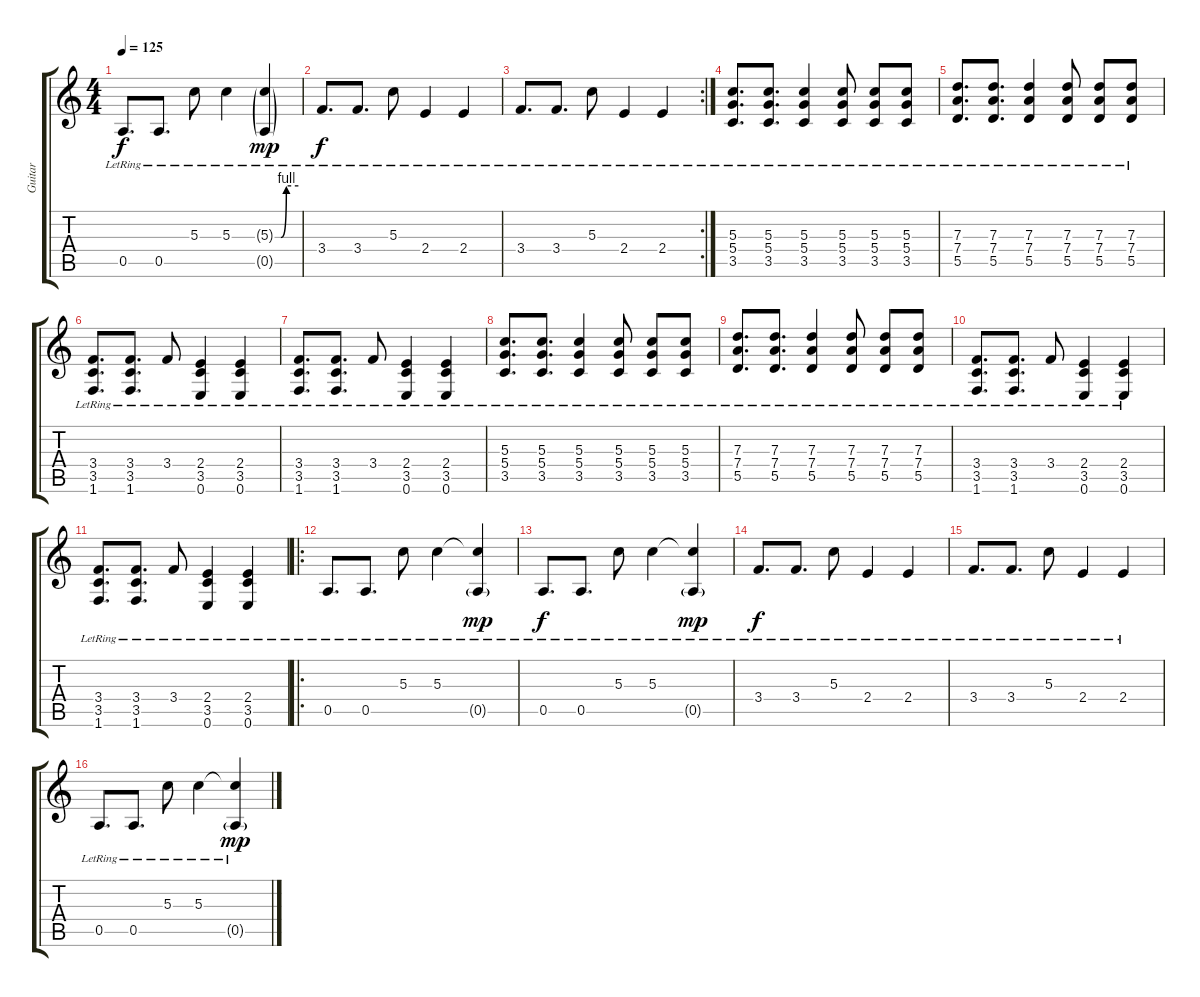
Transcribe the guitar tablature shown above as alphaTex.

\track ("Guitar" "Guitar") {instrument electricguitarclean}
\staff {score tabs}
\tuning (E4 B3 G3 D3 A2 E2) {hide}
\ts (4 4)
\tempo 125
\clef g2
\ks c
0.5{lr}.8{d dy f} 0.5{lr}.8{d} 5.3{lr}.8 5.3{lr}.4 (5.3{be (custom 0 0 15 0 29 4 60 4) g} 0.5{g lr}).4{dy mp} |
3.4{lr}.8{d dy f} 3.4{lr}.8{d} 5.3{lr}.8 2.4{lr}.4 2.4{lr}.4 |
\rc 2
3.4{lr}.8{d} 3.4{lr}.8{d} 5.3{lr}.8 2.4{lr}.4 2.4{lr}.4 |
(5.3{lr} 5.4{lr} 3.5{lr}).8{d volume 9} (5.3{lr} 5.4{lr} 3.5{lr}).8{d} (5.3{lr} 5.4{lr} 3.5{lr}).4 (5.3{lr} 5.4{lr} 3.5{lr}).8 (5.3{lr} 5.4{lr} 3.5{lr}).8 (5.3{lr} 5.4{lr} 3.5{lr}).8 |
(7.3{lr} 7.4{lr} 5.5{lr}).8{d} (7.3{lr} 7.4{lr} 5.5{lr}).8{d} (7.3{lr} 7.4{lr} 5.5{lr}).4 (7.3{lr} 7.4{lr} 5.5{lr}).8 (7.3{lr} 7.4{lr} 5.5{lr}).8 (7.3{lr} 7.4{lr} 5.5{lr}).8 |
(3.4{lr} 3.5{lr} 1.6{lr}).8{d} (3.4{lr} 3.5{lr} 1.6{lr}).8{d} 3.4{lr}.8 (2.4{lr} 3.5{lr} 0.6{lr}).4 (2.4{lr} 3.5{lr} 0.6{lr}).4 |
(3.4{lr} 3.5{lr} 1.6{lr}).8{d} (3.4{lr} 3.5{lr} 1.6{lr}).8{d} 3.4{lr}.8 (2.4{lr} 3.5{lr} 0.6{lr}).4 (2.4{lr} 3.5{lr} 0.6{lr}).4 |
(5.3{lr} 5.4{lr} 3.5{lr}).8{d} (5.3{lr} 5.4{lr} 3.5{lr}).8{d} (5.3{lr} 5.4{lr} 3.5{lr}).4 (5.3{lr} 5.4{lr} 3.5{lr}).8 (5.3{lr} 5.4{lr} 3.5{lr}).8 (5.3{lr} 5.4{lr} 3.5{lr}).8 |
(7.3{lr} 7.4{lr} 5.5{lr}).8{d} (7.3{lr} 7.4{lr} 5.5{lr}).8{d} (7.3{lr} 7.4{lr} 5.5{lr}).4 (7.3{lr} 7.4{lr} 5.5{lr}).8 (7.3{lr} 7.4{lr} 5.5{lr}).8 (7.3{lr} 7.4{lr} 5.5{lr}).8 |
(3.4{lr} 3.5{lr} 1.6{lr}).8{d} (3.4{lr} 3.5{lr} 1.6{lr}).8{d} 3.4{lr}.8 (2.4{lr} 3.5{lr} 0.6{lr}).4 (2.4{lr} 3.5{lr} 0.6{lr}).4 |
(3.4{lr} 3.5{lr} 1.6{lr}).8{d} (3.4{lr} 3.5{lr} 1.6{lr}).8{d} 3.4{lr}.8 (2.4{lr} 3.5{lr} 0.6{lr}).4 (2.4{lr} 3.5{lr} 0.6{lr}).4 |
\ro
0.5{lr}.8{d volume 12} 0.5{lr}.8{d} 5.3{lr}.8 5.3{lr}.4 (5.3{t} 0.5{g lr}).4{dy mp} |
0.5{lr}.8{d dy f} 0.5{lr}.8{d} 5.3{lr}.8 5.3{lr}.4 (5.3{t} 0.5{g lr}).4{dy mp} |
3.4{lr}.8{d dy f} 3.4{lr}.8{d} 5.3{lr}.8 2.4{lr}.4 2.4{lr}.4 |
3.4{lr}.8{d} 3.4{lr}.8{d} 5.3{lr}.8 2.4{lr}.4 2.4{lr}.4 |
0.5{lr}.8{d} 0.5{lr}.8{d} 5.3{lr}.8 5.3{lr}.4 (5.3{t} 0.5{g lr}).4{dy mp}
